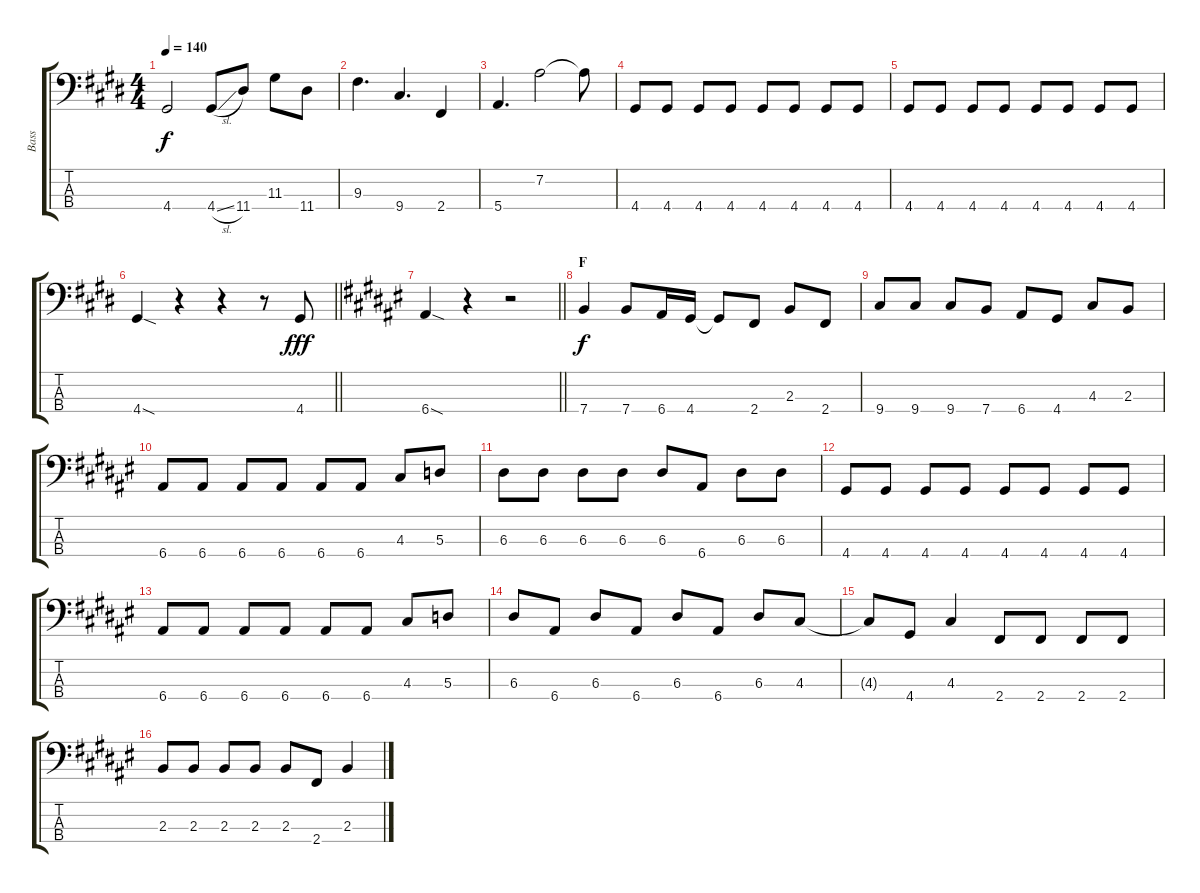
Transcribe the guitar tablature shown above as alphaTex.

\track ("Bass" "Bass") {instrument electricbassfinger}
\staff {score tabs}
\tuning (G2 D2 A1 E1) {hide}
\ts (4 4)
\tempo 140
\clef f4
\ks c#minor
4.4.2{dy f} 4.4{sl}.8 11.4.8 11.3.8 11.4.8 |
9.3.4{d} 9.4.4{d} 2.4.4 |
5.4.4{d} 7.2.2 7.2{t}.8 |
4.4.8 4.4.8 4.4.8 4.4.8 4.4.8 4.4.8 4.4.8 4.4.8 |
4.4.8 4.4.8 4.4.8 4.4.8 4.4.8 4.4.8 4.4.8 4.4.8 |
\barLineRight lightlight
4.4{sod}.4 r.4 r.4 r.8 4.4.8{dy fff} |
\barLineRight lightlight
\ks d#minor
6.4{sod}.4 r.4 r.2 |
\section ("" "F")
7.4.4{dy f} 7.4.8 6.4.16 4.4.16 4.4{t}.8 2.4.8 2.3.8 2.4.8 |
9.4.8 9.4.8 9.4.8 7.4.8 6.4.8 4.4.8 4.3.8 2.3.8 |
6.4.8 6.4.8 6.4.8 6.4.8 6.4.8 6.4.8 4.3.8 5.3.8 |
6.3.8 6.3.8 6.3.8 6.3.8 6.3.8 6.4.8 6.3.8 6.3.8 |
4.4.8 4.4.8 4.4.8 4.4.8 4.4.8 4.4.8 4.4.8 4.4.8 |
6.4.8 6.4.8 6.4.8 6.4.8 6.4.8 6.4.8 4.3.8 5.3.8 |
6.3.8 6.4.8 6.3.8 6.4.8 6.3.8 6.4.8 6.3.8 4.3.8 |
4.3{t}.8 4.4.8 4.3.4 2.4.8 2.4.8 2.4.8 2.4.8 |
2.3.8 2.3.8 2.3.8 2.3.8 2.3.8 2.4.8 2.3.4
